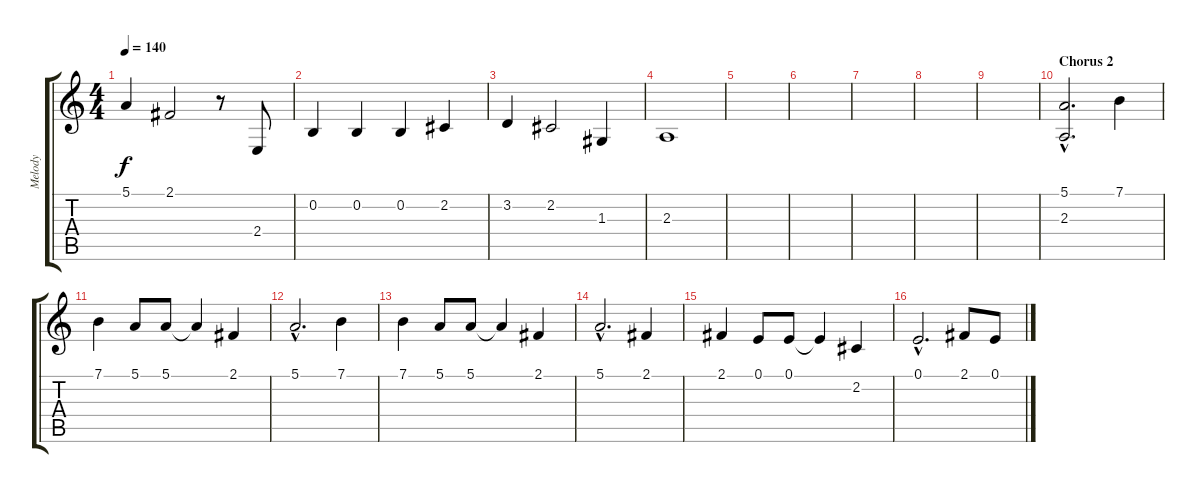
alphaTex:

\track ("Melody" "Melody") {instrument tuba}
\staff {score tabs}
\tuning (E4 B3 G3 D3 A2 E2) {hide}
\ts (4 4)
\tempo 140
\clef g2
\ks c
5.1.4{dy f} 2.1.2 r.8 2.4.8 |
0.2.4 0.2.4 0.2.4 2.2.4 |
3.2.4 2.2.2 1.3.4 |
2.3.1 |
|
|
|
|
|
\section ("" "Chorus 2")
(5.1{hac} 2.3{hac}).2{d} 7.1.4 |
7.1.4 5.1.8 5.1.8 5.1{t}.4 2.1.4 |
5.1{hac}.2{d} 7.1.4 |
7.1.4 5.1.8 5.1.8 5.1{t}.4 2.1.4 |
5.1{hac}.2{d} 2.1.4 |
2.1.4 0.1.8 0.1.8 0.1{t}.4 2.2.4 |
0.1{hac}.2{d} 2.1.8 0.1.8
